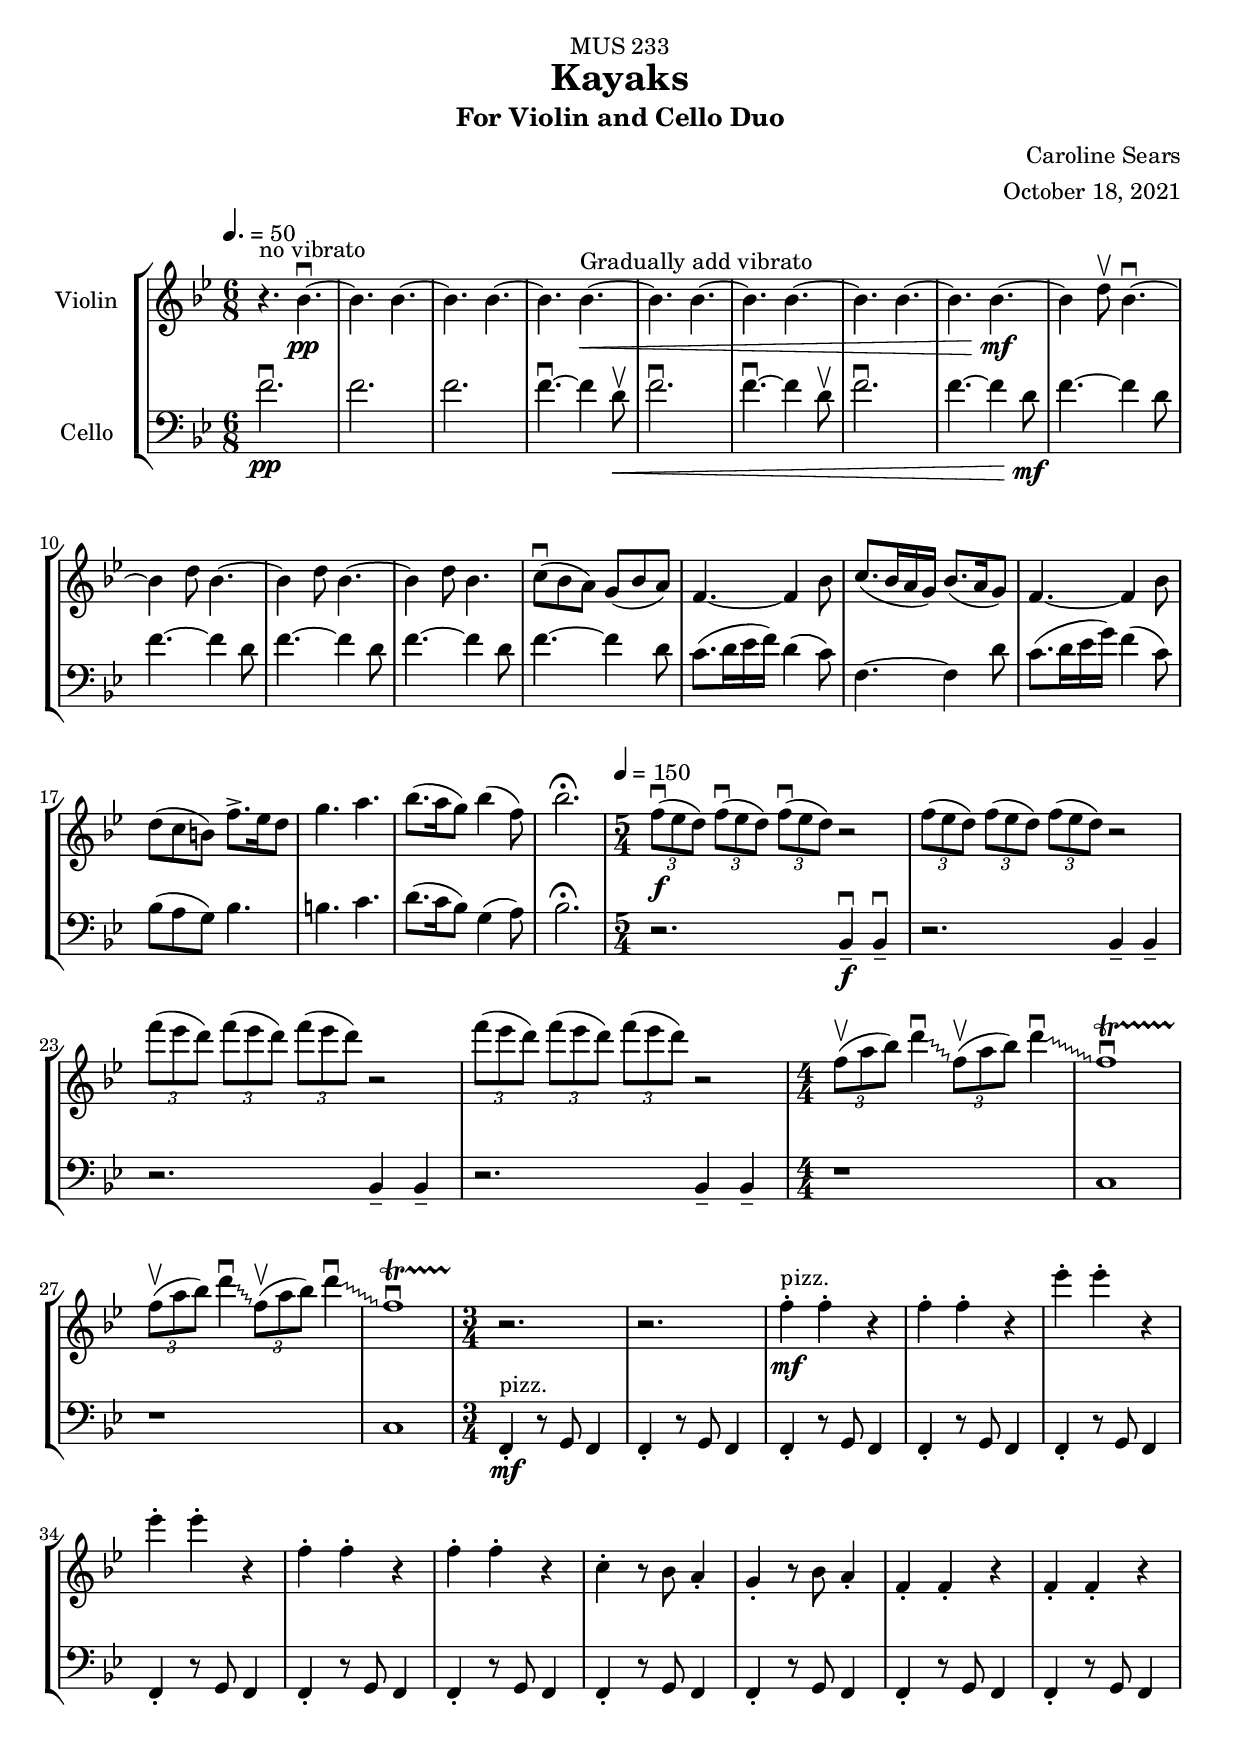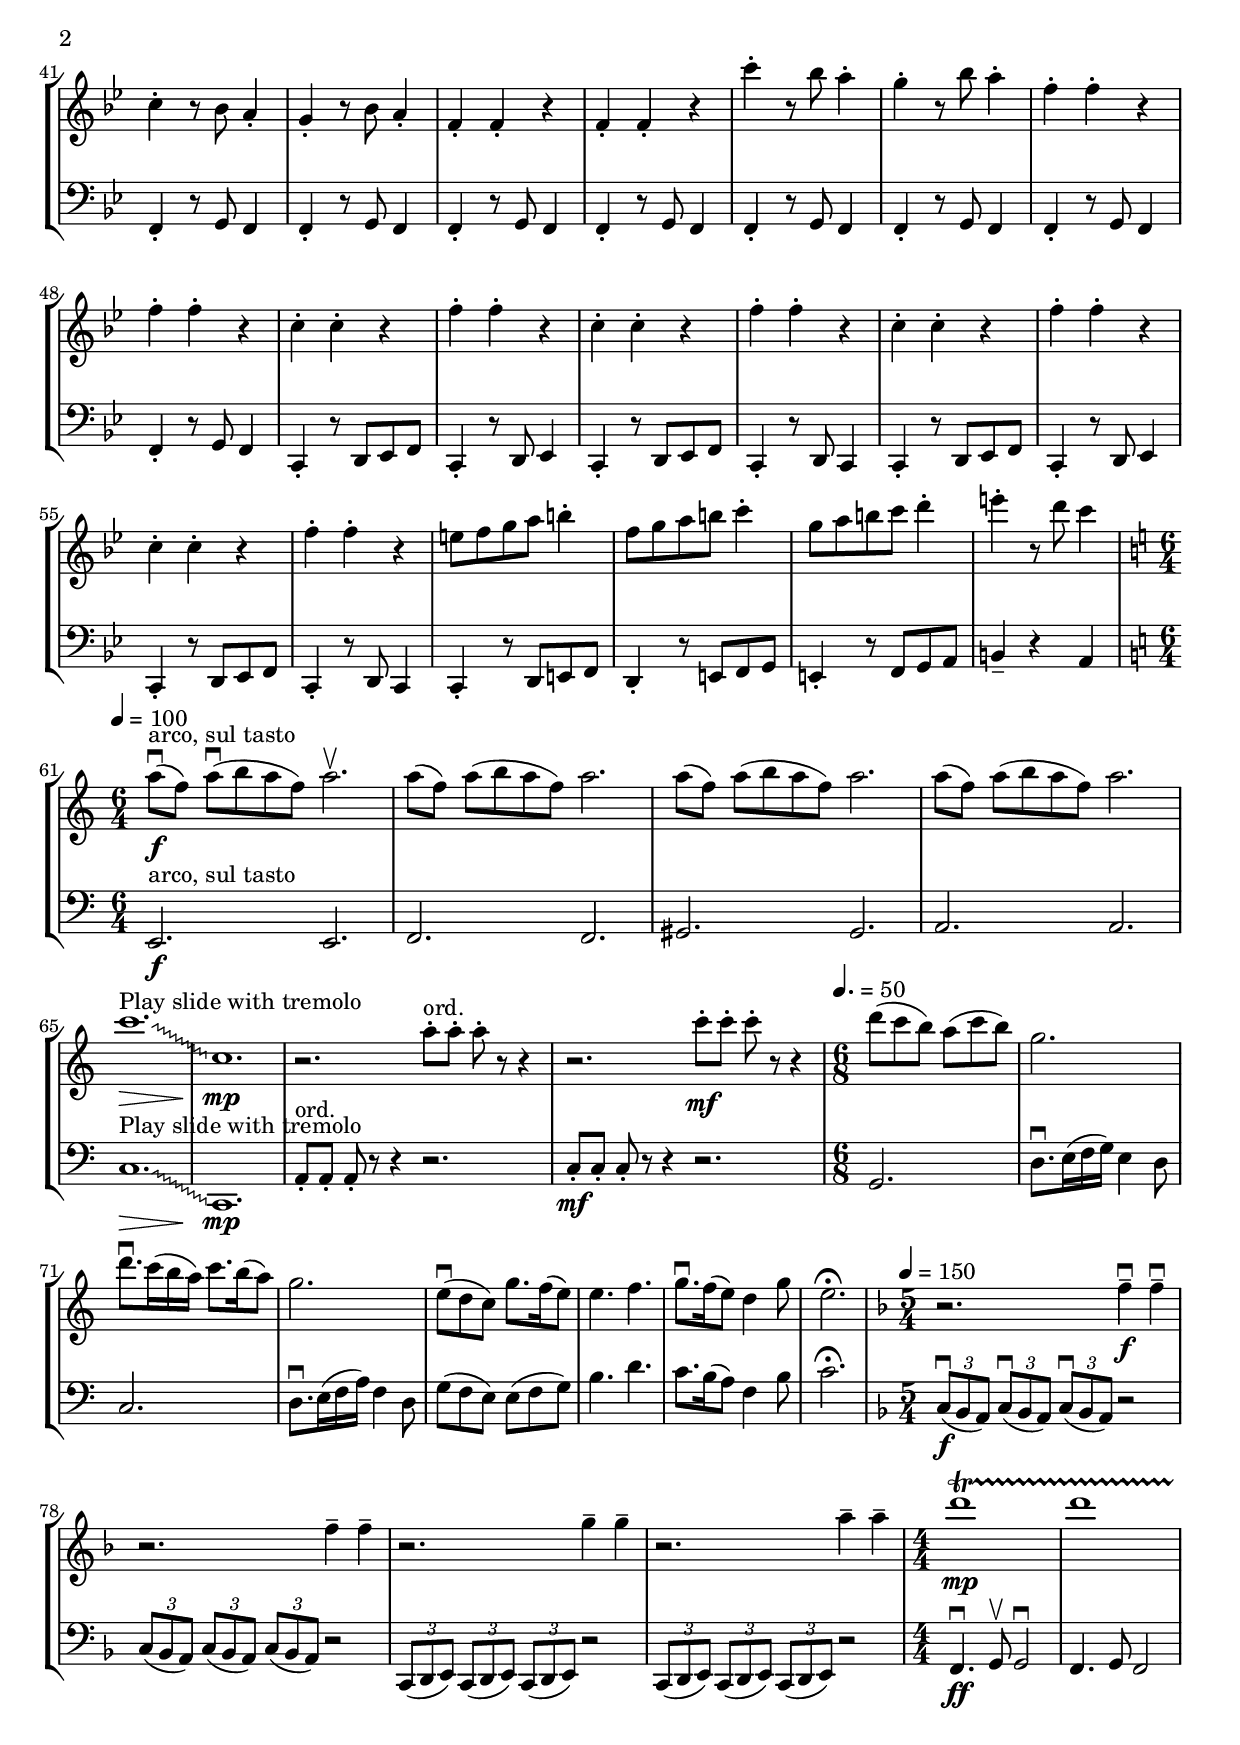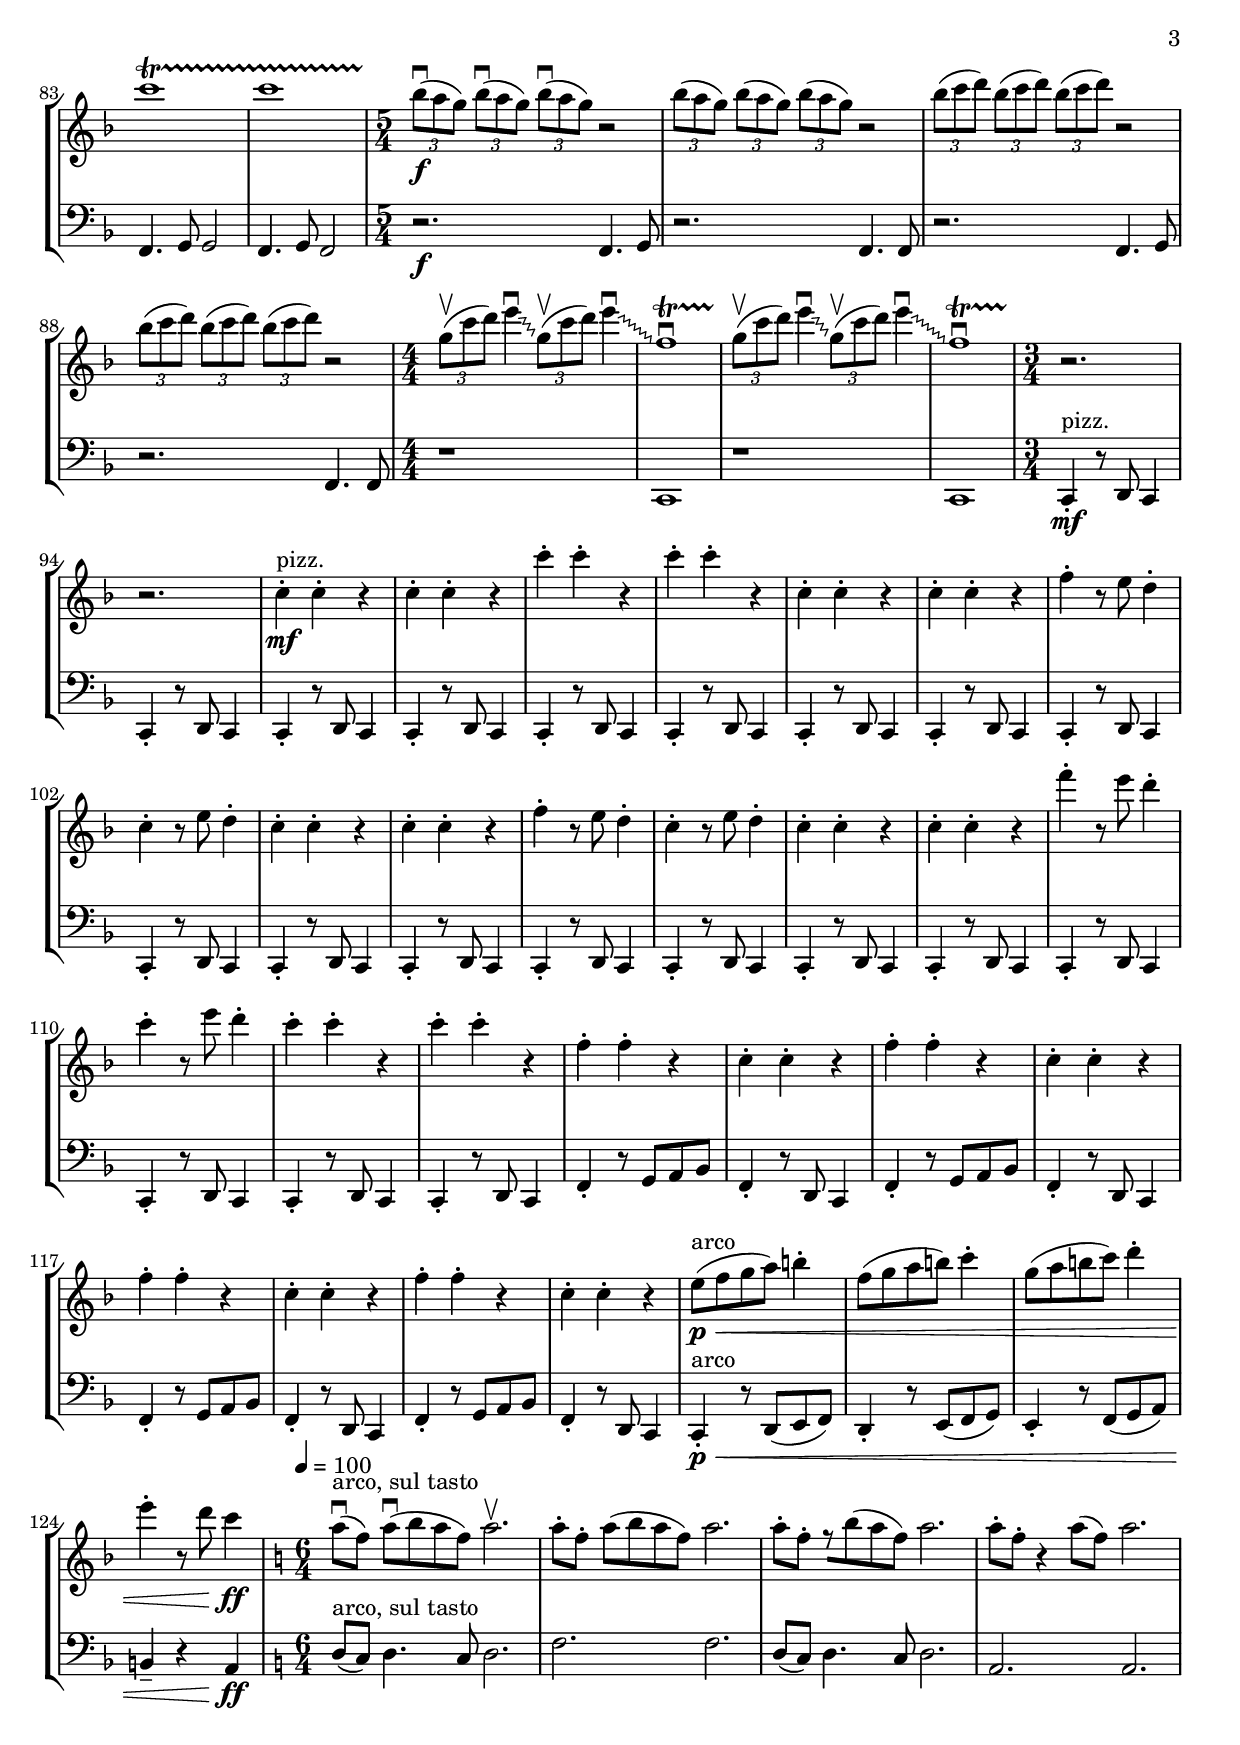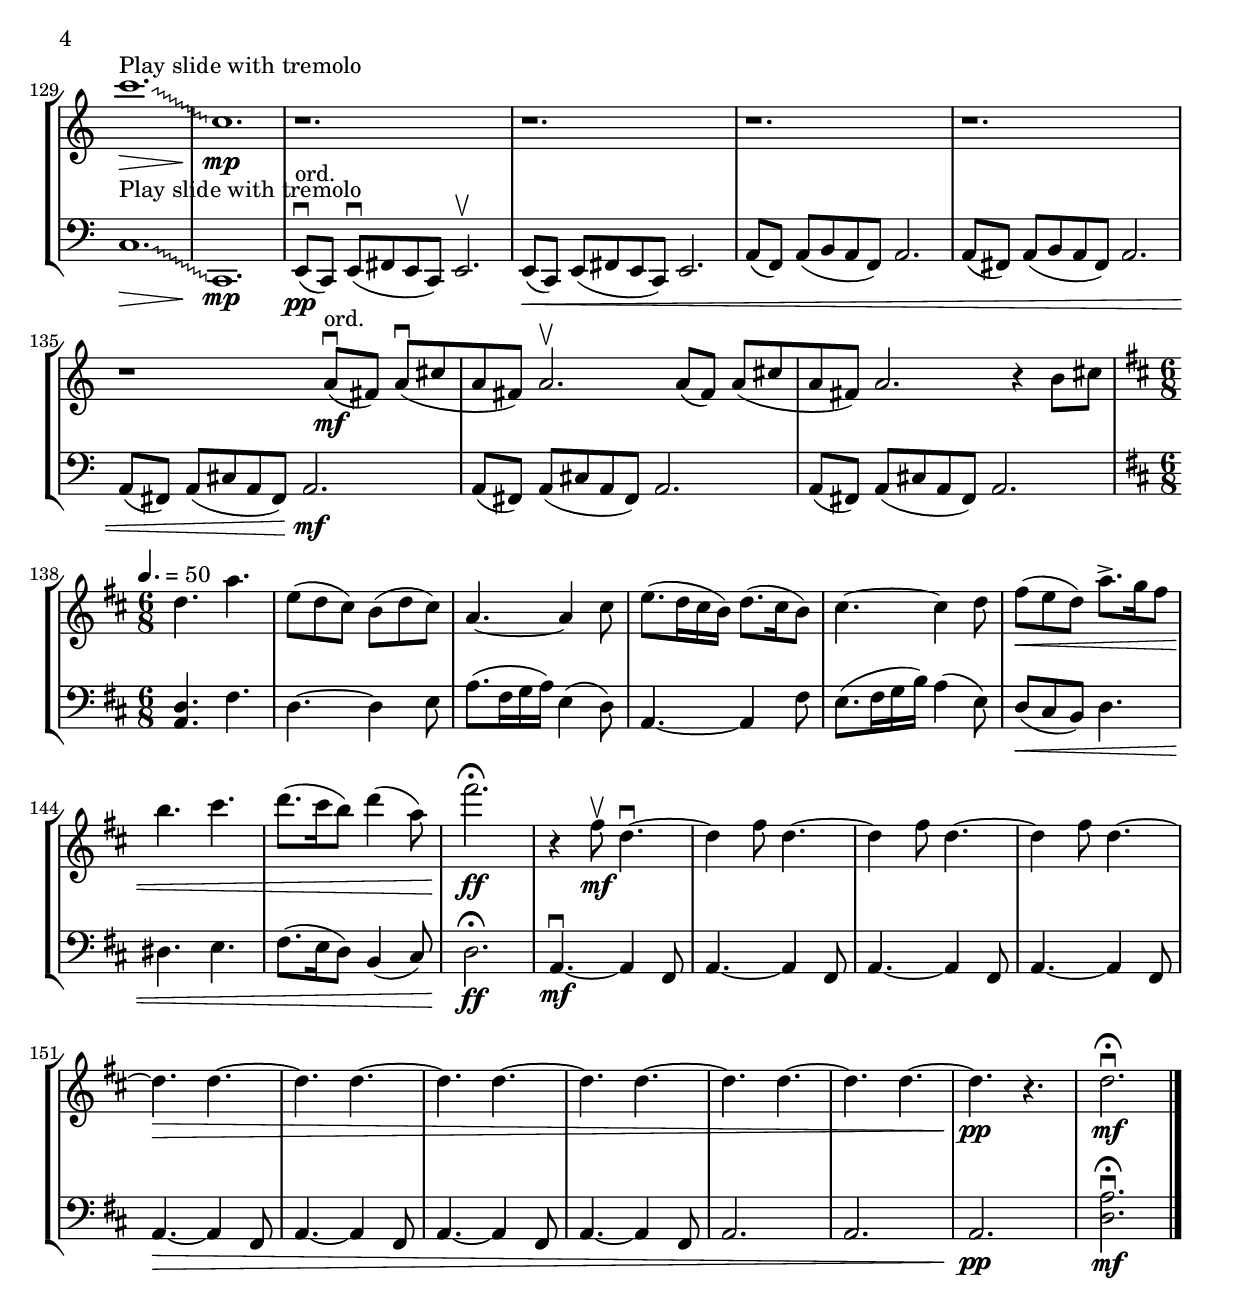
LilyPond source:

\header {
    title = "Kayaks"
    subtitle = "For Violin and Cello Duo"
    dedication = "MUS 233"
    composer = "Caroline Sears"
    arranger = "October 18, 2021"

      % The following fields are centered at the bottom
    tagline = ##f


} %make this composition feel like a journey
\score {
% violin code
  \new StaffGroup <<
    \new Staff \with { instrumentName = "Violin" }
      \relative c'' {
      %A section
      \time 6/8
      \key bes \major
      \tempo 4. = 50 
      %bars1-8
       r4.^\markup "no vibrato" bes4.\downbow~\pp| bes4. bes4.~| bes4. bes~| bes bes~\<^\markup "Gradually add vibrato"|
       bes4. bes4.~| bes4. bes~| bes4. bes4.~| bes bes~\!\mf |
       %bars 9-16
       bes4 d8\upbow bes4.\downbow~|bes4 d8 bes4.~|bes4 d8 bes4.~ |bes4 d8 bes4.|
       c8\downbow (bes a) g (bes a) | f4.~f4 bes8| c8. (bes16 a g) bes8. (a16 g8) | f4.~f4 bes8|
       %bars 17-20
       d8 (c b) f'8.\accent ees16 d8 | g4. a4. | bes8. (a16 g8) bes4 (f8) | bes2.\fermata
      %%%%%%%%%%%%%%%%%%%%%%%%%%%%%
      %B Section
      \tempo 4 = 150
      \time 5/4
      %bars 21-24
      \tuplet 3/2 {f8\downbow\f (ees d)} \tuplet 3/2 {f\downbow (ees d)}  \tuplet 3/2 {f\downbow (ees d)} r2 |
      \tuplet 3/2 {f8 (ees d)} \tuplet 3/2 {f (ees d)}  \tuplet 3/2 {f (ees d)} r2 |
      \tuplet 3/2 {f'8 (ees d)} \tuplet 3/2 {f (ees d)}  \tuplet 3/2 {f (ees d)} r2 |
      \tuplet 3/2 {f8 (ees d)} \tuplet 3/2 {f (ees d)}  \tuplet 3/2 {f (ees d)} r2 |
      % bars 25-28
      \numericTimeSignature \time 4/4
      \override Glissando.style = #'zigzag
      \tuplet 3/2 {f,8\upbow (a bes)} d4\downbow\glissando \tuplet 3/2 {f,8\upbow (a bes)} d4\downbow\glissando 
      f,1\downbow\startTrillSpan|
      \tuplet 3/2 {f8\stopTrillSpan\upbow (a bes)} d4\downbow\glissando \tuplet 3/2 {f,8\upbow (a bes)} d4\downbow\glissando 
      f,1\downbow\startTrillSpan|
      %%%%%%%%%%%%%%%%%%%%%%%%%%%%%%%%
        % C Section
      %bars 29-32
      \time 3/4
      r2.\stopTrillSpan | r | f4^"pizz."\staccato\mf f\staccato r |f4\staccato f\staccato r |
      %bars 33-36
      ees'\staccato ees\staccato r| ees\staccato ees\staccato r| f,4\staccato f\staccato r |f4\staccato f\staccato r |
      %bars 37-40
      c\staccato r8 bes a4\staccato | g\staccato r8 bes a4\staccato |f4\staccato f\staccato r |f4\staccato f\staccato r |
      %bars 41-44
      c'\staccato r8 bes a4\staccato | g\staccato r8 bes a4\staccato |f4\staccato f\staccato r |f4\staccato f\staccato r |
      %bars 45-48
      c''\staccato r8 bes a4\staccato | g\staccato r8 bes a4\staccato |f4\staccato f\staccato r |f4\staccato f\staccato r |
      %bars 49-52
      c4\staccato c\staccato r |f4\staccato f\staccato r |c4\staccato c\staccato r |f4\staccato f\staccato r |
      %bars 49-52
      c4\staccato c\staccato r |f4\staccato f\staccato r |c4\staccato c\staccato r |f4\staccato f\staccato r |
      %bars 57-60
      e8 f g a b4\staccato |f8 g a b c4\staccato |g8 a b c d4\staccato | e4\staccato r8 d c4 |
      %%%%%%%%%%%%%%%%%%%%%%%%%%%%%%%%%
      %D Section
      \time 6/4
      \key a \minor
      \tempo 4 = 100
      %bars 61- 64
      a8^"arco, sul tasto"\downbow\f [(f)] a\downbow [(b a f)] a2.\upbow |a8 [(f)] a [(b a f)] a2. | 
      a8 [(f)] a [(b a f)] a2. |a8 [(f)] a [(b a f)] a2. |
      %bars 65-68
       c1.\glissando^\markup "Play slide with tremolo"\> | c,\!\mp |
        r2. a'8\staccato^\markup "ord." [a\staccato] a\staccato r8 r4 |
        r2. c8\staccato\mf [c\staccato] c\staccato r8 r4 |
      %bars 69-72
      \time 6/8
       \tempo 4. = 50
      d8 (c b) a (c b)| g2.| d'8.\downbow c16 (b a) c8. b16 (a8)| g2. | e8\downbow (d c) g'8. f16 (e8)| e4. f |g8.\downbow f16 (e8) d4 g8 |e2.\fermata |
     %%%%%%%%%%%%%%%%%%%%%%%%%%%%%%%%%%%%%
      %B' Section 
      %bars 73-76
       \key f \major
       \time 5/4
       \tempo 4 =150
      r2. f4\tenuto\downbow\f f4\downbow\tenuto |r2. f4\tenuto f4\tenuto |
      r2. g4\tenuto g4\tenuto |r2. a4\tenuto a4\tenuto |
      %bars 77-80
      \time 4/4
      d1\startTrillSpan\mp | d1 | c1 | c1 |
      %bars 81-84
      \time 5/4
      \tuplet 3/2 {bes8\stopTrillSpan\downbow\f(a g)} \tuplet 3/2 {bes\downbow (a g)}  \tuplet 3/2 {bes\downbow (a g)} r2 |
      \tuplet 3/2 {bes8(a g)} \tuplet 3/2 {bes8(a g)}  \tuplet 3/2 {bes8(a g)} r2 |
      \tuplet 3/2 {bes8(c d)} \tuplet 3/2 {bes8(c d)}  \tuplet 3/2 {bes8(c d)} r2 |
      \tuplet 3/2 {bes8(c d)} \tuplet 3/2 {bes8(c d)}  \tuplet 3/2 {bes8(c d)} r2 |
      %bars 85-88
      \time 4/4
      \tuplet 3/2 {g,8\upbow (c d)} e4\downbow\glissando \tuplet 3/2 {g,8\upbow (c d)} e4\downbow\glissando 
      f,1\downbow\startTrillSpan|
      \tuplet 3/2 {g8\stopTrillSpan\upbow (c d)} e4\downbow\glissando \tuplet 3/2 {g,8\upbow (c d)} e4\downbow\glissando 
      f,1\downbow\startTrillSpan|
      %%%%%%%%%%%%%%%%%%%%%%%%
      %C' Section
      \time 3/4
      %Bars 89-92
      r2.\stopTrillSpan | r | c4^"pizz."\staccato\mf c\staccato r |c4\staccato c\staccato r |
      %bars 93-96
      c'\staccato c\staccato r| c\staccato c\staccato r| c,4\staccato c\staccato r |c4\staccato c\staccato r |
      %bars 97-100
      f\staccato r8 e d4\staccato | c\staccato r8 e d4\staccato |c4\staccato c\staccato r |c4\staccato c\staccato r |
      %bars 101-104
      f\staccato r8 e d4\staccato | c\staccato r8 e d4\staccato |c4\staccato c\staccato r |c4\staccato c\staccato r |
      %bars 105-108
      f'\staccato r8 e d4\staccato | c\staccato r8 e d4\staccato |c4\staccato c\staccato r |c4\staccato c\staccato r |
      %bars 109-112
      f,4\staccato f\staccato r |c4\staccato c\staccato r |f4\staccato f\staccato r |c4\staccato c\staccato r |
      %bars 113-116
      f4\staccato f\staccato r |c4\staccato c\staccato r |f4\staccato f\staccato r |c4\staccato c\staccato r |
      %bars 117-120
      e8^"arco"\p\< (f g a) b4\staccato |f8 (g a b) c4\staccato |g8 (a b c) d4\staccato | e4\staccato r8 d c4\!\ff |
      %%%%%%%%%%%%%%%%%%%%%%%%%%
      %D' Section (climax)
      \time 6/4
      \key a \minor
      \tempo 4 = 100
      %bars 121-124
      a8^"arco, sul tasto"\downbow [(f)] a\downbow [(b a f)] a2.\upbow |
      a8\staccato [f\staccato] a [(b a f)] a2. | 
      a8\staccato [f\staccato] r [b (a f)] a2. |
      a8\staccato [f\staccato] r4  a8 (f) a2. |
      %bars 125-128
       c1.\glissando^\markup "Play slide with tremolo"\> | c,\!\mp | 
      %bars 129-132
      r1. |r |r |r |
      %bars 132-135
      r1 a8^"ord."\mf\downbow ([fis]) a\downbow [(cis |
      a fis)] a2.\upbow a8 ([fis]) a [(cis |
       a fis)] a2. r4 b8 cis |
       \key d \major
       \time 6/8
       \tempo 4. = 50
       d4. a' |
       %bars 136-139
       e8 (d cis) b (d cis) |a4.~a4 cis8 | e8. (d16 cis b) d8. (cis16 b8) | cis4.~cis4 d8 |
       %bars 140-143
       fis8\< (e d) a'8.\accent g16 fis8 | b4. cis4. | d8. (cis16 b8) d4 (a8) | fis'2.\!\ff\fermata
      %%%%%%%%%%%%%%%%%
      %Outro
      %bars 144-147
      r4 fis,8\upbow\mf d4.\downbow~|d4 fis8 d4.~ |d4 fis8 d4.~ |d4 fis8 d4.~ |
      %bars 148-151
      d4.\> d4.~| d4. d~|d4. d4.~| d4. d~|
      %bars 152-155
      d4. d4.~| d4. d~|d4.\!\pp r4.|d2.\mf\fermata\downbow \bar "|."
      }
    


%cello code
    \new Staff \with { instrumentName = "Cello" }
      \relative c' { 
      \clef "bass"
      %A section
      \time 6/8
      \key bes \major
      \tempo 4. = 50
      %bars 1-8
      f2.\downbow\pp |f |f |f4.\downbow~f4 d8\upbow\< |
      f2.\downbow|f4.\downbow~f4 d8\upbow |f2.\downbow|f4.~f4 d8\!\mf |
      %bars 9-16
      f4.~f4 d8 |f4.~f4 d8 |f4.~f4 d8 |f4.~f4 d8 |
      f4.~f4 d8 | c8. (d16 ees16 f) d4 (c8) |f,4.~f4 d'8 |c8. (d16 ees16 g) f4 (c8) |
      %bars 17-20
      bes8 (a g) bes4. | b4. c4. | d8. (c16 bes8) g4 (a8) |bes2.\fermata|
      %%%%%%%%%%%%%%%%%%%%%%%%%%%%%%%%%%
      %B section
      \tempo 4 = 150
      \time 5/4
      %bars 21-24
      r2. bes,4\tenuto\downbow\f bes4\downbow\tenuto |r2. bes4\tenuto bes4\tenuto |
      r2. bes4\tenuto bes4\tenuto |r2. bes4\tenuto bes4\tenuto |
      %bars 25-28
      \numericTimeSignature \time 4/4
      r1|c1|r1|c1
      %%%%%%%%%%%%%%%%%%%%%%%%%%%%%%%%%%%
      %C Section
      \time 3/4
      %bars 29-32
      f,4\staccato^"pizz."\mf r8 g f4 |f4\staccato r8 g f4 |f4\staccato r8 g f4 |f4\staccato r8 g f4 |
      %bars 33-36
      f4\staccato r8 g f4 |f4\staccato r8 g f4 |f4\staccato r8 g f4 |f4\staccato r8 g f4 |
      %bars 37-40
      f4\staccato r8 g f4 |f4\staccato r8 g f4 |f4\staccato r8 g f4 |f4\staccato r8 g f4 |
      %bars 41-44
      f4\staccato r8 g f4 |f4\staccato r8 g f4 |f4\staccato r8 g f4 |f4\staccato r8 g f4 |
      %bars 45-48
      f4\staccato r8 g f4 |f4\staccato r8 g f4 |f4\staccato r8 g f4 |f4\staccato r8 g f4 |
      %bars 49-52
      c4\staccato r8 d8 ees f|c4\staccato r8 d ees4 | c4\staccato r8 d8 ees f|c4\staccato r8 d c4 |
      %bars 53-56
      c4\staccato r8 d8 ees f|c4\staccato r8 d ees4 | c4\staccato r8 d8 ees f|c4\staccato r8 d c4 |   
      %bars 57-60
       c4\staccato r8 d8 e f| d4\staccato r8 e f g|  e4\staccato r8 f8 g a | b4\tenuto r4 a |
      %%%%%%%%%%%%%%%%%%%%%%%%%%%%%%%%%%
      %D Section (tense)
      \time 6/4
      \key a \minor
      \tempo 4 = 100
      %bars 61-64
      e2.^"arco, sul tasto"\f e2. | f2. f2. | gis2. gis2. | a a |
      %bars 65-68
      \override Glissando.style = #'zigzag
      c1.\glissando^\markup "Play slide with tremolo"\> | c,\!\mp |
       a'8\staccato^\markup "ord." [a8\staccato] a8\staccato r8 r4 r2. |
       c8\staccato\mf [c8\staccato] c8\staccato r8 r4 r2. |
       %bars 69-72
      \time 6/8
      \tempo 4. = 50
       g2. | d'8.\downbow e16 (f g) e4 d8 | c2. | d8.\downbow e16 (f a) f4 d8 | g8 (f e) e (f g)| b4. d | c8. b16 (a8) f4 b8 |c2.\fermata |
       %%%%%%%%%%%%%%%%%%%%
       %B' Section 
       %bars 73-76
       \key f \major
       \time 5/4
       \tempo 4 =150
       \tuplet 3/2 {c,8\downbow\f (bes a)} \tuplet 3/2 {c\downbow (bes a)}  \tuplet 3/2 {c\downbow (bes a)} r2 |
       \tuplet 3/2 {c8(bes a)} \tuplet 3/2 {c (bes a)}  \tuplet 3/2 {c (bes a)} r2 |
       \tuplet 3/2 {c,8 (d e)} \tuplet 3/2 {c (d e)}  \tuplet 3/2 {c (d e)} r2 |
       \tuplet 3/2 {c8 (d e)} \tuplet 3/2 {c (d e)}  \tuplet 3/2 {c(d e)} r2 |
      %bars 77-80
      \time 4/4
       f4.\downbow\ff g8\upbow g2\downbow | f4. g8 f2 | f4. g8 g2 | f4. g8 f2 |
       %bars 81-84
      \time 5/4
      r2.\f f4. g8 | r2. f4. f8 |r2. f4. g8 |r2. f4. f8 |
      %bars 85-88
      \time 4/4
      r1|c1|r1|c1
      %%%%%%%%%%%%%%%%%%%%%%%%
      %C' Section
      \time 3/4
      %Bars 89-92
      c4\staccato^"pizz."\mf r8 d c4 |c4\staccato r8 d c4 |c4\staccato r8 d c4 |c4\staccato r8 d c4 |
      %bars 93-96
      c4\staccato r8 d c4 |c4\staccato r8 d c4 |c4\staccato r8 d c4 |c4\staccato r8 d c4 |
      %bars 97-100
      c4\staccato r8 d c4 |c4\staccato r8 d c4 |c4\staccato r8 d c4 |c4\staccato r8 d c4 |
      %bars 101-104
      c4\staccato r8 d c4 |c4\staccato r8 d c4 |c4\staccato r8 d c4 |c4\staccato r8 d c4 |
      %bars 105-108
      c4\staccato r8 d c4 |c4\staccato r8 d c4 |c4\staccato r8 d c4 |c4\staccato r8 d c4 |
      %bars 109-112
      f4\staccato r8 g8 a bes|f4\staccato r8 d c4 | f4\staccato r8 g8 a bes|f4\staccato r8 d c4 |
      %bars 113-116
      f4\staccato r8 g8 a bes|f4\staccato r8 d c4 | f4\staccato r8 g8 a bes|f4\staccato r8 d c4 |  
      %bars 117-120
       c4\staccato^"arco"\p\< r8 d8 (e f)| d4\staccato r8 e (f g)|  e4\staccato r8 f8 (g a) | b4\tenuto r4 a\!\ff
       %%%%%%%%%%%%%%%%%%%%%%%%
      %D' Section (climax)
      \time 6/4
      \key a \minor
      \tempo 4 = 100
      %bars 121-124
      d8^"arco, sul tasto" (c) d4. c8 d2. | f2. f2. |d8(c) d4. c8 d2. | a a |
      %bars 125-128
      c1.\glissando^\markup "Play slide with tremolo"\> | c,\!\mp | 
      %bars 129-131
      e8^"ord."\downbow\pp [(c)] e\downbow [(fis e c)] e2.\upbow |
      e8\< [(c)] e[(fis e c)] e2. |
      a8 [(f)] a [(b a f)] a2. | 
      a8 [(fis)] a [(b a fis)] a2. | 
      %bars 132-135
      a8 [(fis)] a [(cis a fis)] a2.\!\mf | 
      a8 [(fis)] a [(cis a fis)] a2. | 
      a8 [(fis)] a [(cis a fis)] a2. | 
      \key d \major
      \time 6/8
      \tempo 4. = 50
      <d a>4. fis |
      %bars 136-139
      d4.~d4 e8 | a8. (fis16 g16 a) e4 (d8) |a4.~a4 fis'8 |e8. (fis16 g16 b) a4 (e8) |
      %bars 140-143
      d8\< (cis b) d4. | dis4. e4. | fis8. (e16 d8) b4 (cis8) |d2.\!\ff\fermata|
      %%%%%%%%%%%%%%%%%
      %Outro
      %bars 144-147
      a4.\downbow\mf~a4 fis8 | a4.~a4 fis8 |a4.~a4 fis8 |a4.~a4 fis8 |
      %bars 148-151
      |a4.\>~a4 fis8| a4.~a4 fis8| a4.~a4 fis8| a4.~a4 fis8 |
      %bars 152-155
      a2. |a |a\!\pp |<d a'>\mf\downbow\fermata \bar "|."
      }
  >>
  \layout { }
  \midi { }
}
